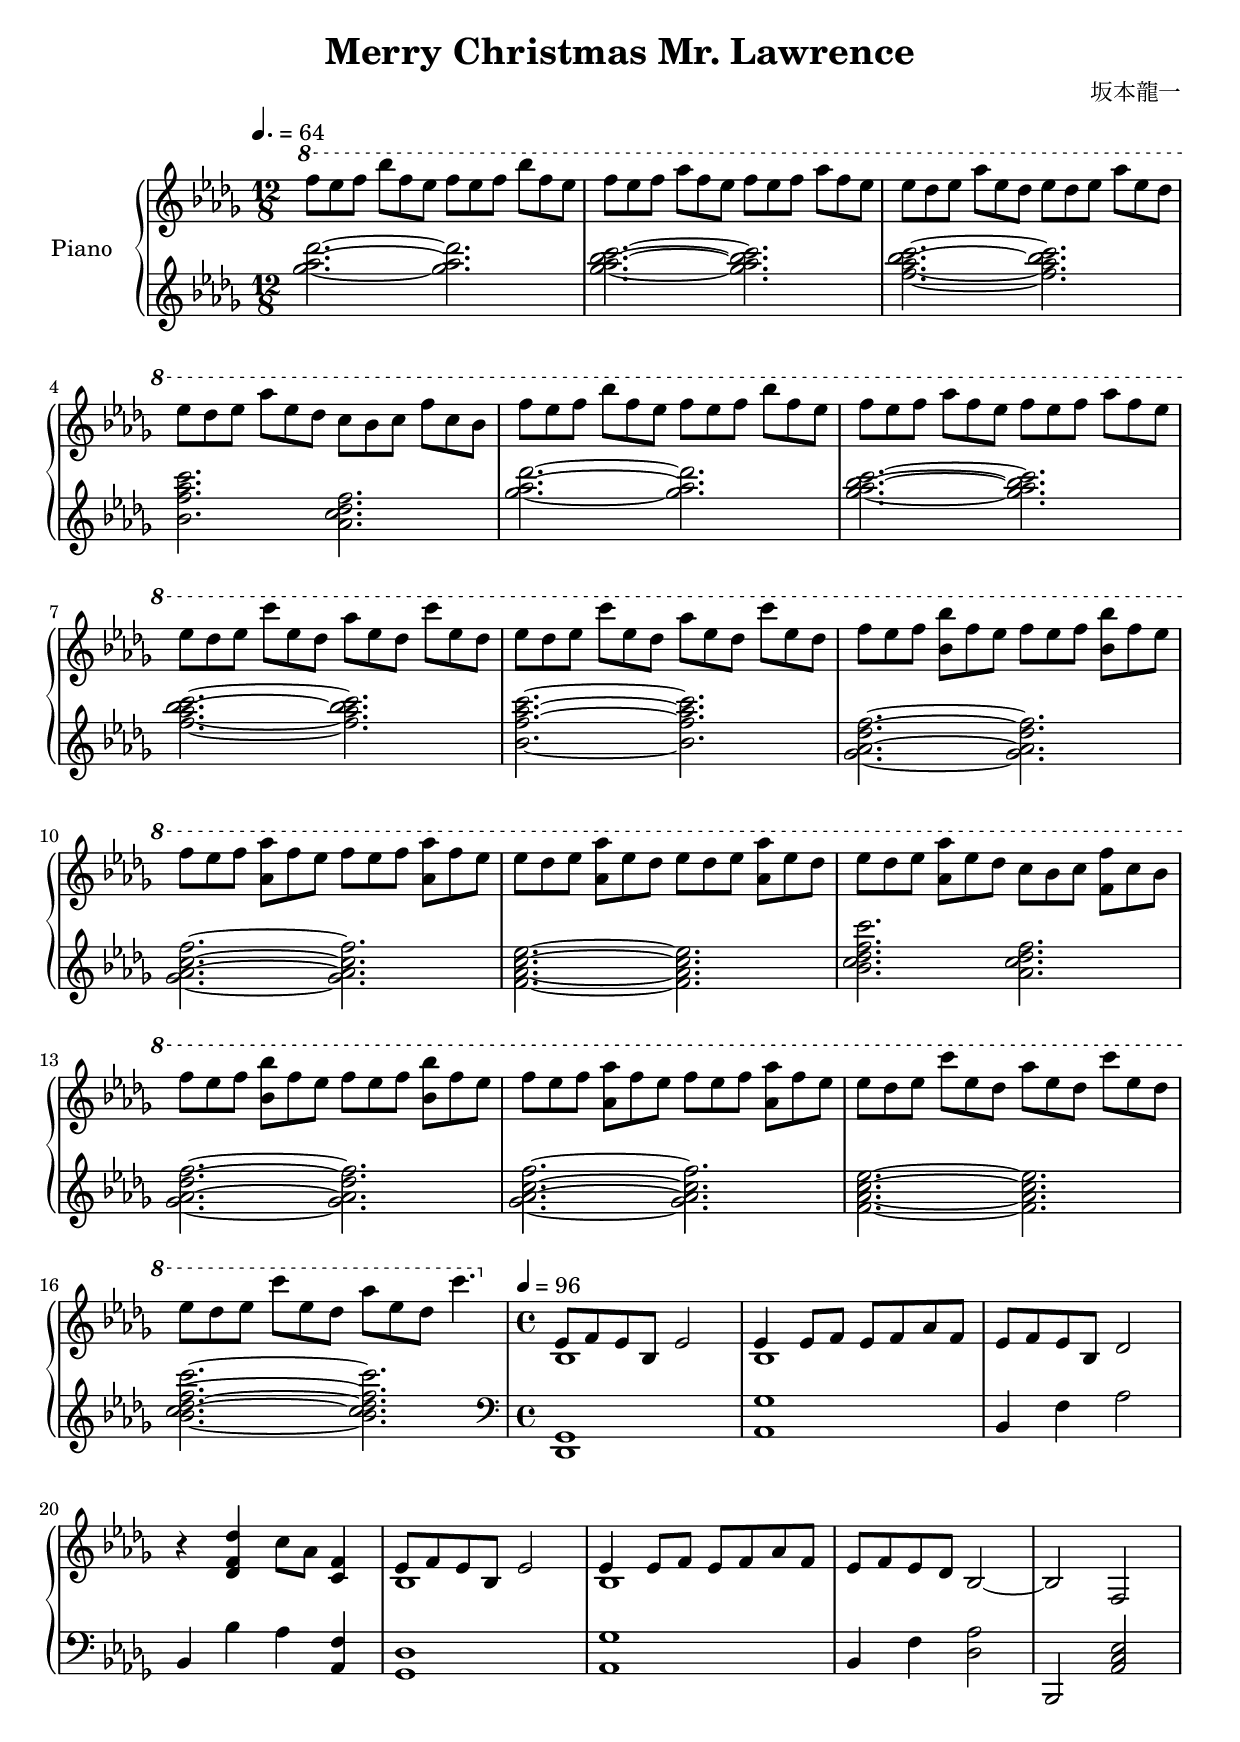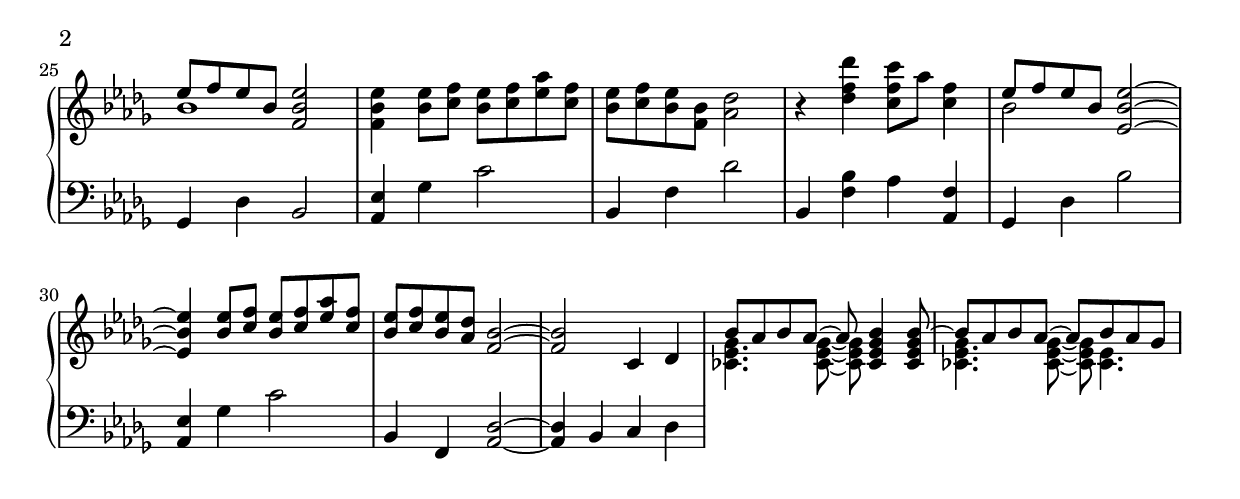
\header {
  title = "Merry Christmas Mr. Lawrence"
  composer = "坂本龍一"
}

upper = \relative des' {\key des \major \time 12/8 \clef treble \tempo 4.=64

    \ottava #1

    f''8 ees f bes f ees f ees f bes f ees |
    f ees f aes f ees f ees f aes f ees |
    ees des ees aes ees des ees des ees aes ees des |
    ees des ees aes ees des c bes c f c bes |
    f' ees f bes f ees f ees f bes f ees |
    f ees f aes f ees f ees f aes f ees |
    ees des ees c' ees, des aes' ees des c' ees, des |
    ees des ees c' ees, des aes' ees des c' ees, des |
    f ees f <bes bes,> f ees f ees f <bes bes,> f ees |
    f ees f <aes aes,> f ees f ees f <aes aes,> f ees |
    ees des ees <aes aes,> ees des ees des ees <aes aes,> ees des |
    ees des ees <aes aes,> ees des c bes c <f f,> c bes |
    f' ees f <bes bes,> f ees f ees f <bes bes,> f ees |
    f ees f <aes aes,> f ees f ees f <aes aes,> f ees |
    ees des ees c' ees, des aes' ees des c' ees, des |
    ees des ees c' ees, des aes' ees des c'4. |

    \time 4/4 \ottava #0 \tempo 4 =96

    <<{ees,,,8 f ees bes ees2}\\{bes1}>>| <<{ees4 ees8 f ees f aes f}\\{bes,1}>> |
    ees8 f ees bes des2 | r4 <des f des'>4 c'8 aes <f c>4 |

    <<{ees8 f ees bes ees2}\\{bes1}>>| <<{ees4 ees8 f ees f aes f}\\{bes,1}>> |
    ees8 f ees des bes2~ | bes f |

    <<{ees''8 f ees bes <ees~ bes~ f~>2}\\{bes1}>>| <ees bes f>4 <ees bes>8 <f c>  <ees bes> <f c> <aes ees> <f c> |
    <ees bes> <f c> <ees bes> <bes f> <des aes>2 | r4 <des f des'> <c f c'>8 aes' <c, f>4 |

    <<{\voiceOne ees8 f ees bes } \new Voice {\voiceTwo bes2}>> <ees bes ees,>2~ |
    <ees bes ees,>4 <ees bes>8 <f c> <ees bes> <f c> <aes ees> <f c>|
    <ees bes> <f c> <ees bes> <des aes> <bes f>2~ | <bes f> c,4 des |

    <<{\voiceOne bes'8 aes bes aes~ aes} \new Voice {\voiceTwo <ges ees ces>4. <ces, ees ges>8 ~<ces ees ges>8}>> <ces ees ges bes>4 <ces ees ges bes>8~ |
    <<{\voiceOne bes'8 aes bes aes~ aes bes aes ges} \new Voice {\voiceTwo <ces, ees ges>4. <ces ees ges>8~ <ces ees ges> <ces ees>4.}>>
    

  }

lower = \relative des' {\key des \major \time 12/8 \clef treble
    <ges' aes des>2. ~<ges aes des>2. |
    <ges aes bes c> ~<ges aes bes c> |
    <f aes bes c> ~<f aes bes c> |
    <bes, f' aes c> <aes c des f> |
    <ges' aes des>2. ~<ges aes des>2. |
    <ges aes bes c> ~<ges aes bes c> |
    <f aes bes c> ~<f aes bes c> |
    <bes, f' aes c> ~<bes f' aes c> |
    <ges aes des f> ~<ges aes des f> |
    <ges aes c f> ~<ges aes c f> |
    <f aes c ees>~ <f aes c ees> |
    <bes c des f c'> <aes c des f> |
    <ges aes des f> ~<ges aes des f> |
    <ges aes c f> ~<ges aes c f> |
    <f aes c ees> ~<f aes c ees> |
    <bes c des f c'> ~<bes c des f c'> |

    \time 4/4  \clef bass

    <des,,, ges>1 | <aes' ges'> |
    bes4 f' aes2 | bes,4 bes' aes <f aes,> |
    <ges, des'>1 | <aes ges'> |
    bes4 f' <des aes'>2 | bes, <aes' c ees> |
    ges4 des' bes2 | <aes ees'>4 ges' c2 |
    bes,4 f' des'2 | bes,4 <bes' f> aes <f aes,> |
    ges,4 des' bes'2 | <aes, ees'>4 ges' c2 |
    bes,4 f <aes des>2~ | <aes des>4 bes c des |

  }

\score {
  \new PianoStaff <<
    \set PianoStaff.instrumentName = #"Piano  "
    \new Staff = "upper" \upper
    \new Staff = "lower" \lower
    >>

    \layout {}
  \midi {}

  }

  